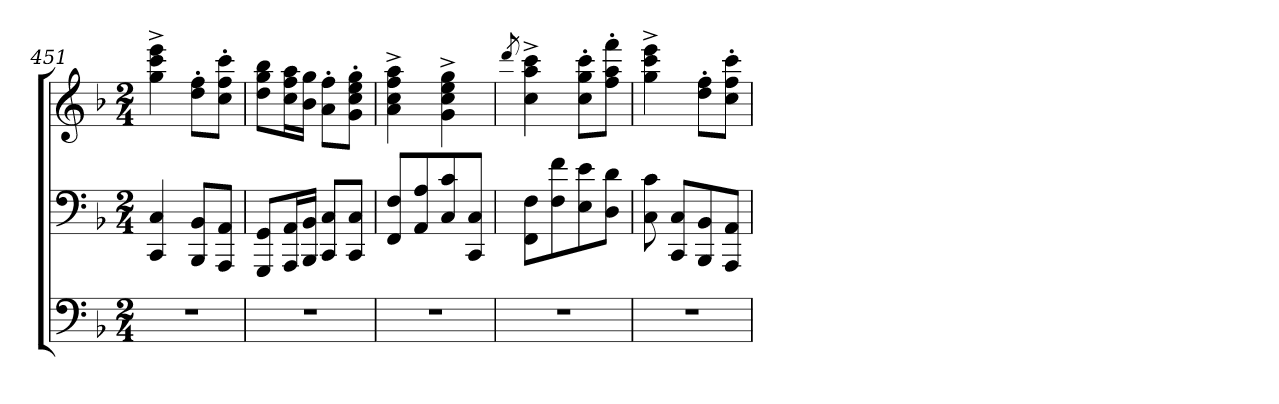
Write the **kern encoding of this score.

**kern	**kern	**kern
*part3	*part2	*part1
*staff3	*staff2	*staff1
*clefF4	*clefF4	*clefG2
*k[b-]	*k[b-]	*k[b-]
*M2/4	*M2/4	*M2/4
=451	=451	=451
2r	4C 4CC	4eee^> 4ccc^> 4gg^>
.	8BB- 8BBB-L	8ff'> 8dd'>L
.	8AA 8AAAJ	8ccc'> 8ff'> 8cc'>J
=452	=452	=452
2r	8GG 8GGGL	8bb- 8gg 8ddL
.	16AA 16AAAL	16aa 16ff 16ccL
.	16BB- 16BBB-JJ	16gg 16b-JJ
.	8C 8CCL	8ff'> 8a'>L
.	8C 8CCJ	8gg'> 8ee'> 8cc'> 8g'>J
=453	=453	=453
2r	8F 8FFL	4aa^> 4ff^> 4cc^> 4a^>
.	8A 8AA	.
.	8c 8C	4gg^> 4ee^> 4cc^> 4g^>
.	8C 8CCJ	.
=454	=454	=454
.	.	8qddd/
2r	8F 8FFL	4ccc^> 4aa^> 4cc^>
.	8f 8F	.
.	8e 8E	8ccc'> 8gg'> 8cc'>L
.	8d 8DJ	8fff'> 8aa'> 8ff'>J
=455	=455	=455
2r	8c 8C	4eee^> 4ccc^> 4gg^>
.	8C 8CCL	.
.	8BB- 8BBB-	8ff'> 8dd'>L
.	8AA 8AAAJ	8ccc'> 8ff'> 8cc'>J
=	=	=
*-	*-	*-
